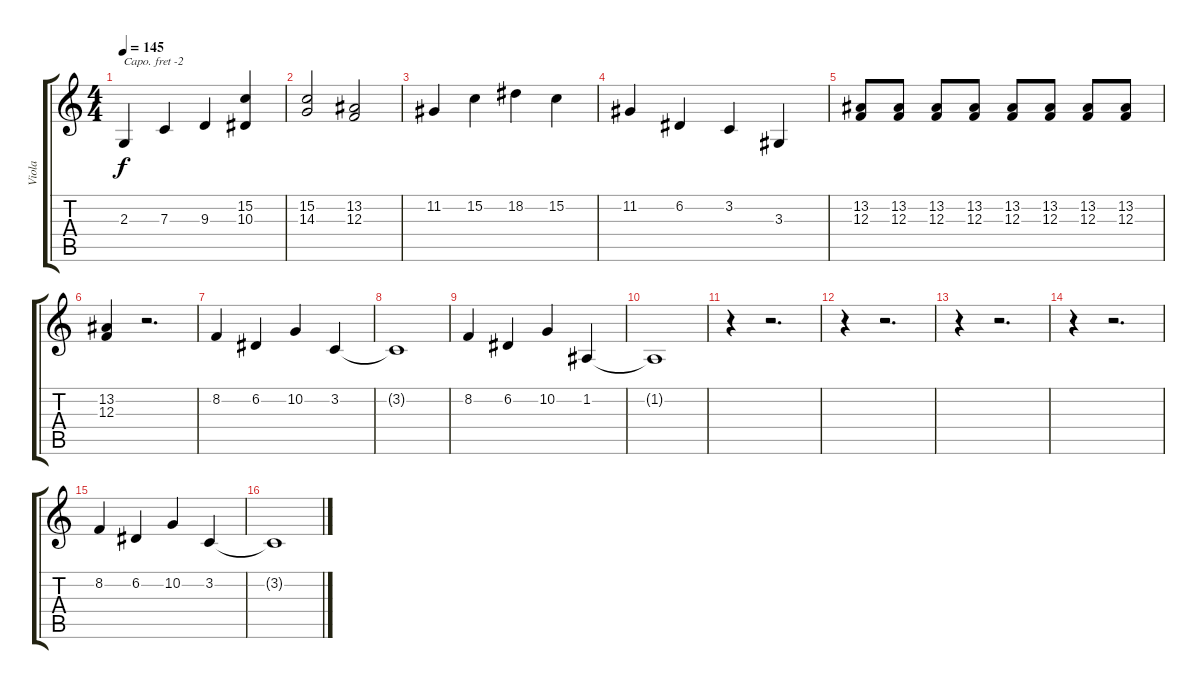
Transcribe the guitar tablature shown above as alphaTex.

\track ("Viola" "Viola") {instrument viola}
\staff {score tabs}
\capo -2
\tuning (E4 B3 G3 D3 A2 D2) {hide}
\ts (4 4)
\tempo 145
\clef g2
\ks c
2.3.4{dy f} 7.3.4 9.3.4 (15.2 10.3).4 |
(15.2 14.3).2 (13.2 12.3).2 |
11.2.4 15.2.4 18.2.4 15.2.4 |
11.2.4 6.2.4 3.2.4 3.3.4 |
(13.2 12.3).8 (13.2 12.3).8 (13.2 12.3).8 (13.2 12.3).8 (13.2 12.3).8 (13.2 12.3).8 (13.2 12.3).8 (13.2 12.3).8 |
(13.2 12.3).4 r.2{d} |
8.2.4 6.2.4 10.2.4 3.2.4 |
3.2{t}.1 |
8.2.4 6.2.4 10.2.4 1.2.4 |
1.2{t}.1 |
r.4 r.2{d} |
r.4 r.2{d} |
r.4 r.2{d} |
r.4 r.2{d} |
8.2.4 6.2.4 10.2.4 3.2.4 |
3.2{t}.1
